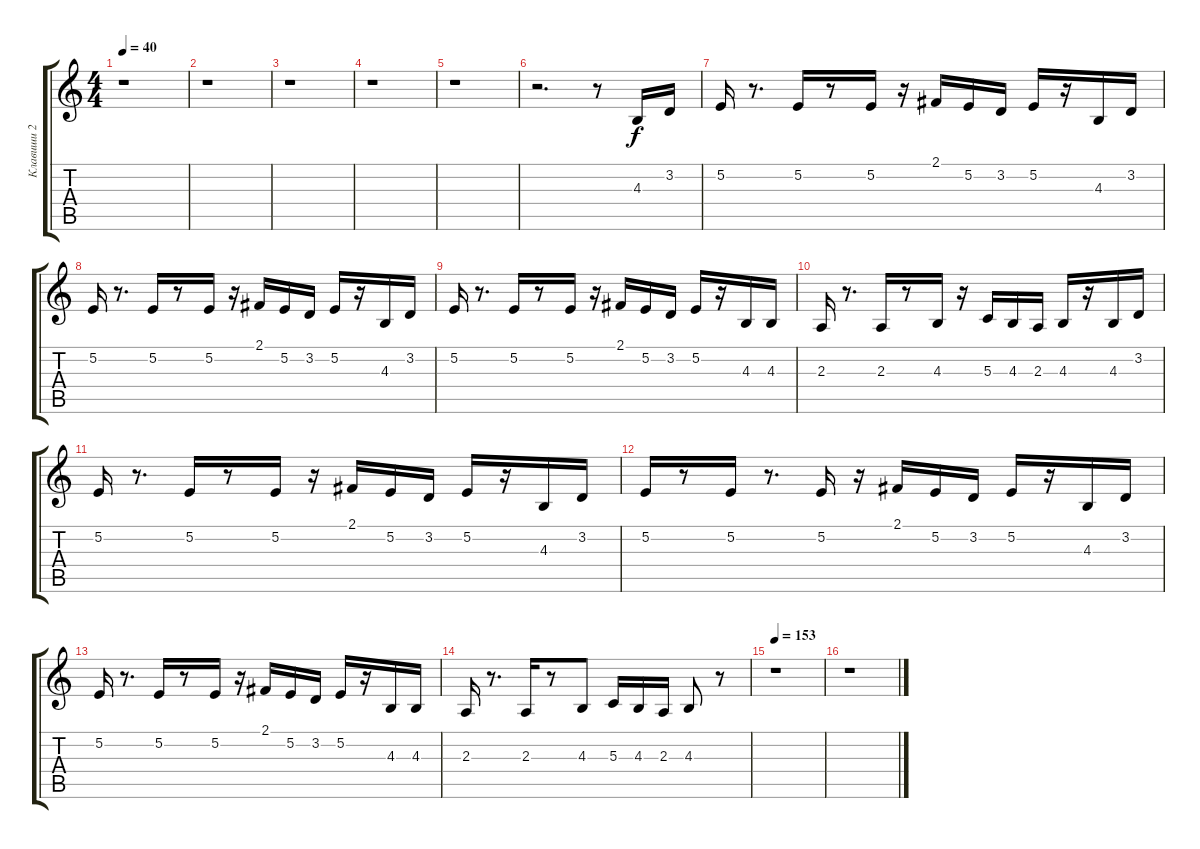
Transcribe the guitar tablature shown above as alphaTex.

\track ("Клавиши 2" "Клавиши 2") {instrument pizzicatostrings}
\staff {score tabs}
\tuning (E4 B3 G3 D3 A2 E2) {hide}
\ts (4 4)
\tempo 40
\clef g2
\ks c
r.1{dy f} |
r.1 |
r.1 |
r.1 |
r.1 |
r.2{d} r.8 4.3.16 3.2.16 |
5.2.16 r.8{d} 5.2.16 r.8 5.2.16 r.16 2.1.16 5.2.16 3.2.16 5.2.16 r.16 4.3.16 3.2.16 |
5.2.16 r.8{d} 5.2.16 r.8 5.2.16 r.16 2.1.16 5.2.16 3.2.16 5.2.16 r.16 4.3.16 3.2.16 |
5.2.16 r.8{d} 5.2.16 r.8 5.2.16 r.16 2.1.16 5.2.16 3.2.16 5.2.16 r.16 4.3.16 4.3.16 |
2.3.16 r.8{d} 2.3.16 r.8 4.3.16 r.16 5.3.16 4.3.16 2.3.16 4.3.16 r.16 4.3.16 3.2.16 |
5.2.16 r.8{d} 5.2.16 r.8 5.2.16 r.16 2.1.16 5.2.16 3.2.16 5.2.16 r.16 4.3.16 3.2.16 |
5.2.16 r.8 5.2.16 r.8{d} 5.2.16 r.16 2.1.16 5.2.16 3.2.16 5.2.16 r.16 4.3.16 3.2.16 |
5.2.16 r.8{d} 5.2.16 r.8 5.2.16 r.16 2.1.16 5.2.16 3.2.16 5.2.16 r.16 4.3.16 4.3.16 |
2.3.16 r.8{d} 2.3.16 r.8 4.3.8 5.3.16 4.3.16 2.3.16 4.3.8 r.8 |
\tempo 153
r.1 |
r.1
